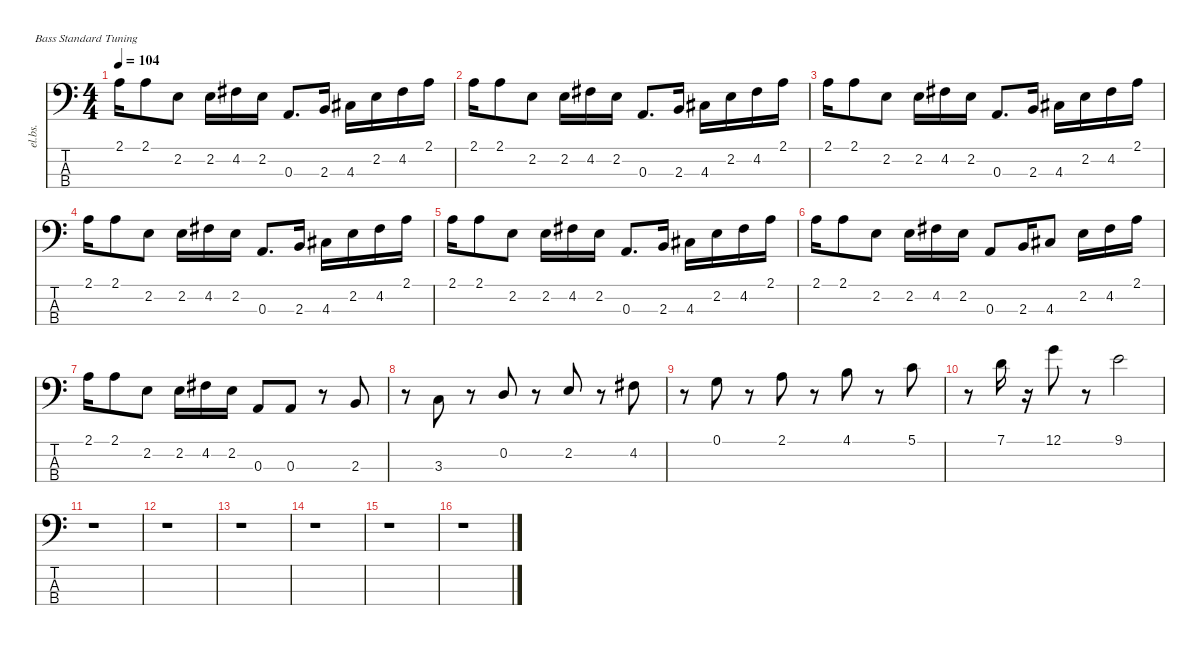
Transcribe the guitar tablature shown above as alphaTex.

\defaultSystemsLayout 4
\hideDynamics
\bracketExtendMode nobrackets
\otherSystemsTrackNameOrientation horizontal
\track ("Bass" "el.bs.") {instrument electricbassfinger}
\staff {score tabs}
\tuning (G2 D2 A1 E1)
\ts (4 4)
\tempo 104
\clef f4
\ks c
2.1.16{dy f beam Down} 2.1.8{beam Down} 2.2.8{beam Down} 2.2.16{beam Down} 4.2{acc #}.16{beam Down} 2.2.16{beam Down} 0.3.8{d beam Up} 2.3.16{beam Up} 4.3{acc #}.16{beam Down} 2.2.16{beam Down} 4.2{acc #}.16{beam Down} 2.1.16{beam Down} |
2.1.16{beam Down} 2.1.8{beam Down} 2.2.8{beam Down} 2.2.16{beam Down} 4.2{acc #}.16{beam Down} 2.2.16{beam Down} 0.3.8{d beam Up} 2.3.16{beam Up} 4.3{acc #}.16{beam Down} 2.2.16{beam Down} 4.2{acc #}.16{beam Down} 2.1.16{beam Down} |
2.1.16{beam Down} 2.1.8{beam Down} 2.2.8{beam Down} 2.2.16{beam Down} 4.2{acc #}.16{beam Down} 2.2.16{beam Down} 0.3.8{d beam Up} 2.3.16{beam Up} 4.3{acc #}.16{beam Down} 2.2.16{beam Down} 4.2{acc #}.16{beam Down} 2.1.16{beam Down} |
2.1.16{beam Down} 2.1.8{beam Down} 2.2.8{beam Down} 2.2.16{beam Down} 4.2{acc #}.16{beam Down} 2.2.16{beam Down} 0.3.8{d beam Up} 2.3.16{beam Up} 4.3{acc #}.16{beam Down} 2.2.16{beam Down} 4.2{acc #}.16{beam Down} 2.1.16{beam Down} |
2.1.16{beam Down} 2.1.8{beam Down} 2.2.8{beam Down} 2.2.16{beam Down} 4.2{acc #}.16{beam Down} 2.2.16{beam Down} 0.3.8{d beam Up} 2.3.16{beam Up} 4.3{acc #}.16{beam Down} 2.2.16{beam Down} 4.2{acc #}.16{beam Down} 2.1.16{beam Down} |
2.1.16{beam Down} 2.1.8{beam Down} 2.2.8{beam Down} 2.2.16{beam Down} 4.2{acc #}.16{beam Down} 2.2.16{beam Down} 0.3.8{beam Up} 2.3.16{beam Up} 4.3{acc #}.8{beam Up} 2.2.16{beam Down} 4.2{acc #}.16{beam Down} 2.1.16{beam Down} |
2.1.16{beam Down} 2.1.8{beam Down} 2.2.8{beam Down} 2.2.16{beam Down} 4.2{acc #}.16{beam Down} 2.2.16{beam Down} 0.3.8{beam Up} 0.3.8{beam Up} r.8{beam Up} 2.3.8{beam Up} |
r.8{beam Down} 3.3.8{beam Up} r.8{beam Up} 0.2.8{beam Up} r.8{beam Up} 2.2.8{beam Down} r.8{beam Down} 4.2{acc #}.8{beam Down} |
r.8{beam Down} 0.1.8{beam Down} r.8{beam Down} 2.1.8{beam Down} r.8{beam Down} 4.1.8{beam Down} r.8{beam Down} 5.1.8{beam Down} |
r.8{beam Down} 7.1.16{beam Down} r.16{beam Down} 12.1.8{beam Down} r.8{beam Down} 9.1.2{beam Down} |
r.1{beam Down} |
r.1{beam Down} |
r.1{beam Down} |
r.1{beam Down} |
r.1{beam Down} |
r.1{beam Down}
